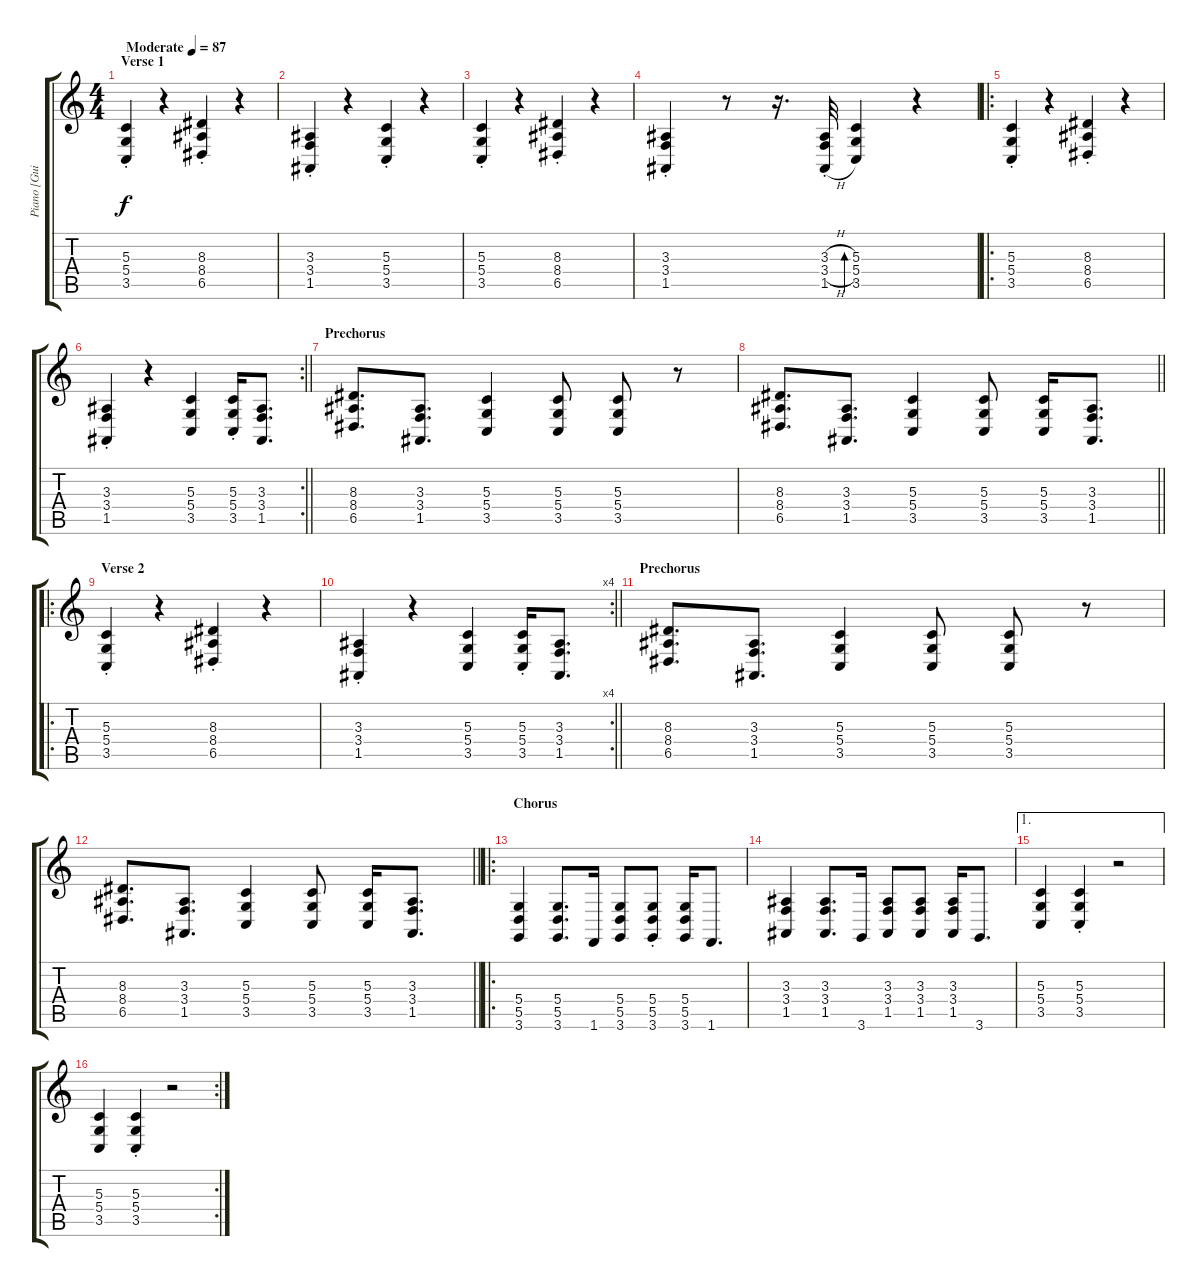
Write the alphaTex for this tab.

\track ("Piano [Guitar during live shows]" "Piano [Gui") {instrument acousticgrandpiano}
\staff {score tabs}
\tuning (E4 B3 G3 D3 A2 E2) {hide}
\ts (4 4)
\section ("" "Verse 1")
\tempo (87 "Moderate")
\clef g2
\ks c
(5.3{st} 5.4{st} 3.5{st}).4{dy f instrument acousticgrandpiano} r.4 (8.3{st} 8.4{st} 6.5{st}).4 r.4 |
(3.3{st} 3.4{st} 1.5{st}).4 r.4 (5.3{st} 5.4{st} 3.5{st}).4 r.4 |
(5.3{st} 5.4{st} 3.5{st}).4 r.4 (8.3{st} 8.4{st} 6.5{st}).4 r.4 |
(3.3{st} 3.4{st} 1.5{st}).4 r.8 r.16{d} (3.3{h st} 3.4{h st} 1.5{h st}).32 (5.3 5.4 3.5).4{bd 120} r.4 |
\ro
(5.3{st} 5.4{st} 3.5{st}).4 r.4 (8.3{st} 8.4{st} 6.5{st}).4 r.4 |
\rc 2
\barLineRight lightlight
(3.3{st} 3.4{st} 1.5{st}).4 r.4 (5.3 5.4 3.5).4 (5.3{st} 5.4{st} 3.5{st}).16 (3.3 3.4 1.5).8{d} |
\section ("" "Prechorus")
(8.3 8.4 6.5).8{d} (3.3 3.4 1.5).8{d} (5.3 5.4 3.5).4 (5.3 5.4 3.5).8 (5.3 5.4 3.5).8 r.8 |
\barLineRight lightlight
(8.3 8.4 6.5).8{d} (3.3 3.4 1.5).8{d} (5.3 5.4 3.5).4 (5.3 5.4 3.5).8 (5.3 5.4 3.5).16 (3.3 3.4 1.5).8{d} |
\ro
\section ("" "Verse 2")
(5.3{st} 5.4{st} 3.5{st}).4 r.4 (8.3{st} 8.4{st} 6.5{st}).4 r.4 |
\rc 4
\barLineRight lightlight
(3.3{st} 3.4{st} 1.5{st}).4 r.4 (5.3 5.4 3.5).4 (5.3{st} 5.4{st} 3.5{st}).16 (3.3 3.4 1.5).8{d} |
\section ("" "Prechorus")
(8.3 8.4 6.5).8{d} (3.3 3.4 1.5).8{d} (5.3 5.4 3.5).4 (5.3 5.4 3.5).8 (5.3 5.4 3.5).8 r.8 |
\barLineRight lightlight
(8.3 8.4 6.5).8{d} (3.3 3.4 1.5).8{d} (5.3 5.4 3.5).4 (5.3 5.4 3.5).8 (5.3 5.4 3.5).16 (3.3 3.4 1.5).8{d} |
\ro
\section ("" "Chorus")
(5.4 5.5 3.6).4 (5.4 5.5 3.6).8{d} 1.6.16 (5.4 5.5 3.6).8 (5.4 5.5 3.6{st}).8 (5.4 5.5 3.6).16 1.6.8{d} |
(3.3 3.4 1.5).4 (3.3 3.4 1.5).8{d} 3.6.16 (3.3 3.4 1.5).8 (3.3 3.4 1.5).8 (3.3 3.4 1.5).16 3.6.8{d} |
\ae 1
(5.3 5.4 3.5).4 (5.3{st} 5.4 3.5{st}).4 r.2 |
\rc 2
(5.3 5.4 3.5).4 (5.3{st} 5.4 3.5{st}).4 r.2
